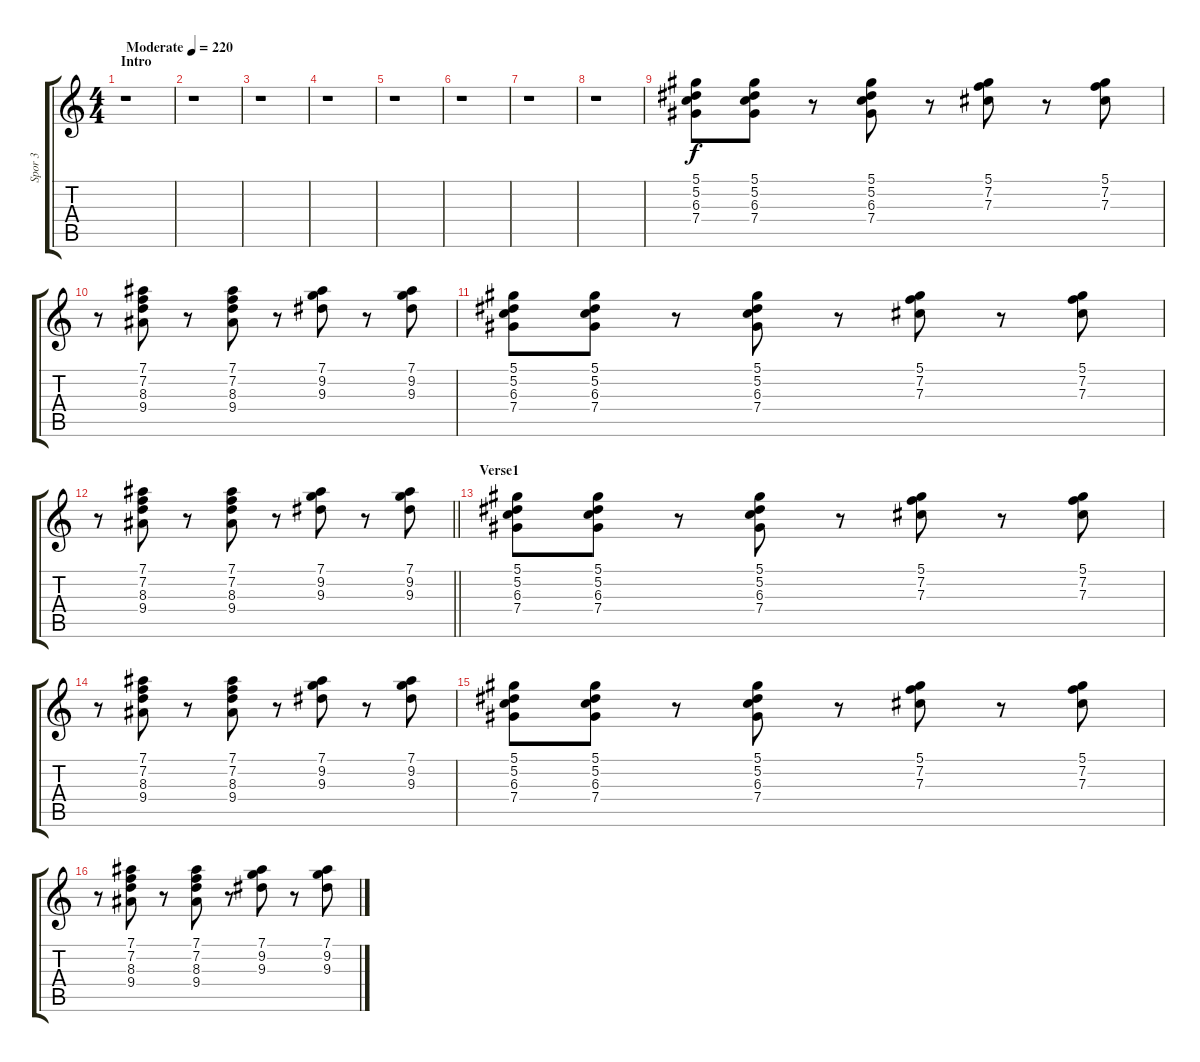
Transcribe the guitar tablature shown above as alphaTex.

\track ("Spor 3" "Spor 3") {instrument acousticguitarsteel}
\staff {score tabs}
\tuning (Eb4 Bb3 Gb3 Db3 Ab2 Eb2) {hide}
\ts (4 4)
\section ("" "Intro")
\tempo (220 "Moderate")
\clef g2
\ks c
r.1{dy f instrument acousticguitarsteel} |
r.1 |
r.1 |
r.1 |
r.1 |
r.1 |
r.1 |
r.1 |
(5.1 5.2 6.3 7.4).8 (5.1 5.2 6.3 7.4).8 r.8 (5.1 5.2 6.3 7.4).8 r.8 (5.1 7.2 7.3).8 r.8 (5.1 7.2 7.3).8 |
r.8 (7.1 7.2 8.3 9.4).8 r.8 (7.1 7.2 8.3 9.4).8 r.8 (7.1 9.2 9.3).8 r.8 (7.1 9.2 9.3).8 |
(5.1 5.2 6.3 7.4).8 (5.1 5.2 6.3 7.4).8 r.8 (5.1 5.2 6.3 7.4).8 r.8 (5.1 7.2 7.3).8 r.8 (5.1 7.2 7.3).8 |
\barLineRight lightlight
r.8 (7.1 7.2 8.3 9.4).8 r.8 (7.1 7.2 8.3 9.4).8 r.8 (7.1 9.2 9.3).8 r.8 (7.1 9.2 9.3).8 |
\section ("" "Verse1")
(5.1 5.2 6.3 7.4).8 (5.1 5.2 6.3 7.4).8 r.8 (5.1 5.2 6.3 7.4).8 r.8 (5.1 7.2 7.3).8 r.8 (5.1 7.2 7.3).8 |
r.8 (7.1 7.2 8.3 9.4).8 r.8 (7.1 7.2 8.3 9.4).8 r.8 (7.1 9.2 9.3).8 r.8 (7.1 9.2 9.3).8 |
(5.1 5.2 6.3 7.4).8 (5.1 5.2 6.3 7.4).8 r.8 (5.1 5.2 6.3 7.4).8 r.8 (5.1 7.2 7.3).8 r.8 (5.1 7.2 7.3).8 |
r.8 (7.1 7.2 8.3 9.4).8 r.8 (7.1 7.2 8.3 9.4).8 r.8 (7.1 9.2 9.3).8 r.8 (7.1 9.2 9.3).8
